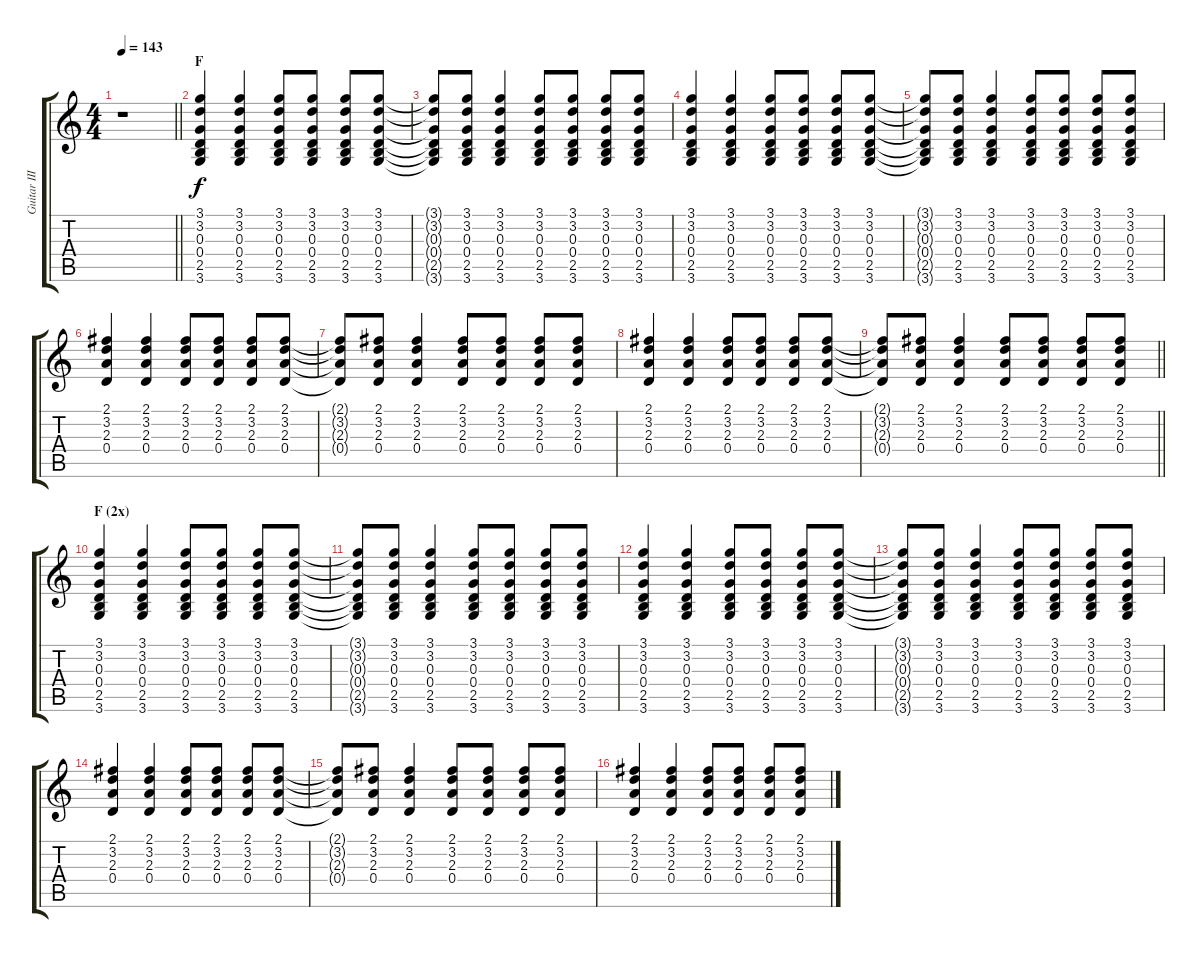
\track ("Guitar III" "Guitar III") {instrument acousticguitarsteel}
\staff {score tabs}
\tuning (E4 B3 G3 D3 A2 E2) {hide}
\ts (4 4)
\tempo 143
\clef g2
\barLineRight lightlight
\ks c
r.1{dy f} |
\section ("" "F")
(3.1 3.2 0.3 0.4 2.5 3.6).4 (3.1 3.2 0.3 0.4 2.5 3.6).4 (3.1 3.2 0.3 0.4 2.5 3.6).8 (3.1 3.2 0.3 0.4 2.5 3.6).8 (3.1 3.2 0.3 0.4 2.5 3.6).8 (3.1 3.2 0.3 0.4 2.5 3.6).8 |
(3.1{t} 3.2{t} 0.3{t} 0.4{t} 2.5{t} 3.6{t}).8 (3.1 3.2 0.3 0.4 2.5 3.6).8 (3.1 3.2 0.3 0.4 2.5 3.6).4 (3.1 3.2 0.3 0.4 2.5 3.6).8 (3.1 3.2 0.3 0.4 2.5 3.6).8 (3.1 3.2 0.3 0.4 2.5 3.6).8 (3.1 3.2 0.3 0.4 2.5 3.6).8 |
(3.1 3.2 0.3 0.4 2.5 3.6).4 (3.1 3.2 0.3 0.4 2.5 3.6).4 (3.1 3.2 0.3 0.4 2.5 3.6).8 (3.1 3.2 0.3 0.4 2.5 3.6).8 (3.1 3.2 0.3 0.4 2.5 3.6).8 (3.1 3.2 0.3 0.4 2.5 3.6).8 |
(3.1{t} 3.2{t} 0.3{t} 0.4{t} 2.5{t} 3.6{t}).8 (3.1 3.2 0.3 0.4 2.5 3.6).8 (3.1 3.2 0.3 0.4 2.5 3.6).4 (3.1 3.2 0.3 0.4 2.5 3.6).8 (3.1 3.2 0.3 0.4 2.5 3.6).8 (3.1 3.2 0.3 0.4 2.5 3.6).8 (3.1 3.2 0.3 0.4 2.5 3.6).8 |
(2.1 3.2 2.3 0.4).4 (2.1 3.2 2.3 0.4).4 (2.1 3.2 2.3 0.4).8 (2.1 3.2 2.3 0.4).8 (2.1 3.2 2.3 0.4).8 (2.1 3.2 2.3 0.4).8 |
(2.1{t} 3.2{t} 2.3{t} 0.4{t}).8 (2.1 3.2 2.3 0.4).8 (2.1 3.2 2.3 0.4).4 (2.1 3.2 2.3 0.4).8 (2.1 3.2 2.3 0.4).8 (2.1 3.2 2.3 0.4).8 (2.1 3.2 2.3 0.4).8 |
(2.1 3.2 2.3 0.4).4 (2.1 3.2 2.3 0.4).4 (2.1 3.2 2.3 0.4).8 (2.1 3.2 2.3 0.4).8 (2.1 3.2 2.3 0.4).8 (2.1 3.2 2.3 0.4).8 |
\barLineRight lightlight
(2.1{t} 3.2{t} 2.3{t} 0.4{t}).8 (2.1 3.2 2.3 0.4).8 (2.1 3.2 2.3 0.4).4 (2.1 3.2 2.3 0.4).8 (2.1 3.2 2.3 0.4).8 (2.1 3.2 2.3 0.4).8 (2.1 3.2 2.3 0.4).8 |
\section ("" "F (2x)")
(3.1 3.2 0.3 0.4 2.5 3.6).4 (3.1 3.2 0.3 0.4 2.5 3.6).4 (3.1 3.2 0.3 0.4 2.5 3.6).8 (3.1 3.2 0.3 0.4 2.5 3.6).8 (3.1 3.2 0.3 0.4 2.5 3.6).8 (3.1 3.2 0.3 0.4 2.5 3.6).8 |
(3.1{t} 3.2{t} 0.3{t} 0.4{t} 2.5{t} 3.6{t}).8 (3.1 3.2 0.3 0.4 2.5 3.6).8 (3.1 3.2 0.3 0.4 2.5 3.6).4 (3.1 3.2 0.3 0.4 2.5 3.6).8 (3.1 3.2 0.3 0.4 2.5 3.6).8 (3.1 3.2 0.3 0.4 2.5 3.6).8 (3.1 3.2 0.3 0.4 2.5 3.6).8 |
(3.1 3.2 0.3 0.4 2.5 3.6).4 (3.1 3.2 0.3 0.4 2.5 3.6).4 (3.1 3.2 0.3 0.4 2.5 3.6).8 (3.1 3.2 0.3 0.4 2.5 3.6).8 (3.1 3.2 0.3 0.4 2.5 3.6).8 (3.1 3.2 0.3 0.4 2.5 3.6).8 |
(3.1{t} 3.2{t} 0.3{t} 0.4{t} 2.5{t} 3.6{t}).8 (3.1 3.2 0.3 0.4 2.5 3.6).8 (3.1 3.2 0.3 0.4 2.5 3.6).4 (3.1 3.2 0.3 0.4 2.5 3.6).8 (3.1 3.2 0.3 0.4 2.5 3.6).8 (3.1 3.2 0.3 0.4 2.5 3.6).8 (3.1 3.2 0.3 0.4 2.5 3.6).8 |
(2.1 3.2 2.3 0.4).4 (2.1 3.2 2.3 0.4).4 (2.1 3.2 2.3 0.4).8 (2.1 3.2 2.3 0.4).8 (2.1 3.2 2.3 0.4).8 (2.1 3.2 2.3 0.4).8 |
(2.1{t} 3.2{t} 2.3{t} 0.4{t}).8 (2.1 3.2 2.3 0.4).8 (2.1 3.2 2.3 0.4).4 (2.1 3.2 2.3 0.4).8 (2.1 3.2 2.3 0.4).8 (2.1 3.2 2.3 0.4).8 (2.1 3.2 2.3 0.4).8 |
(2.1 3.2 2.3 0.4).4 (2.1 3.2 2.3 0.4).4 (2.1 3.2 2.3 0.4).8 (2.1 3.2 2.3 0.4).8 (2.1 3.2 2.3 0.4).8 (2.1 3.2 2.3 0.4).8
